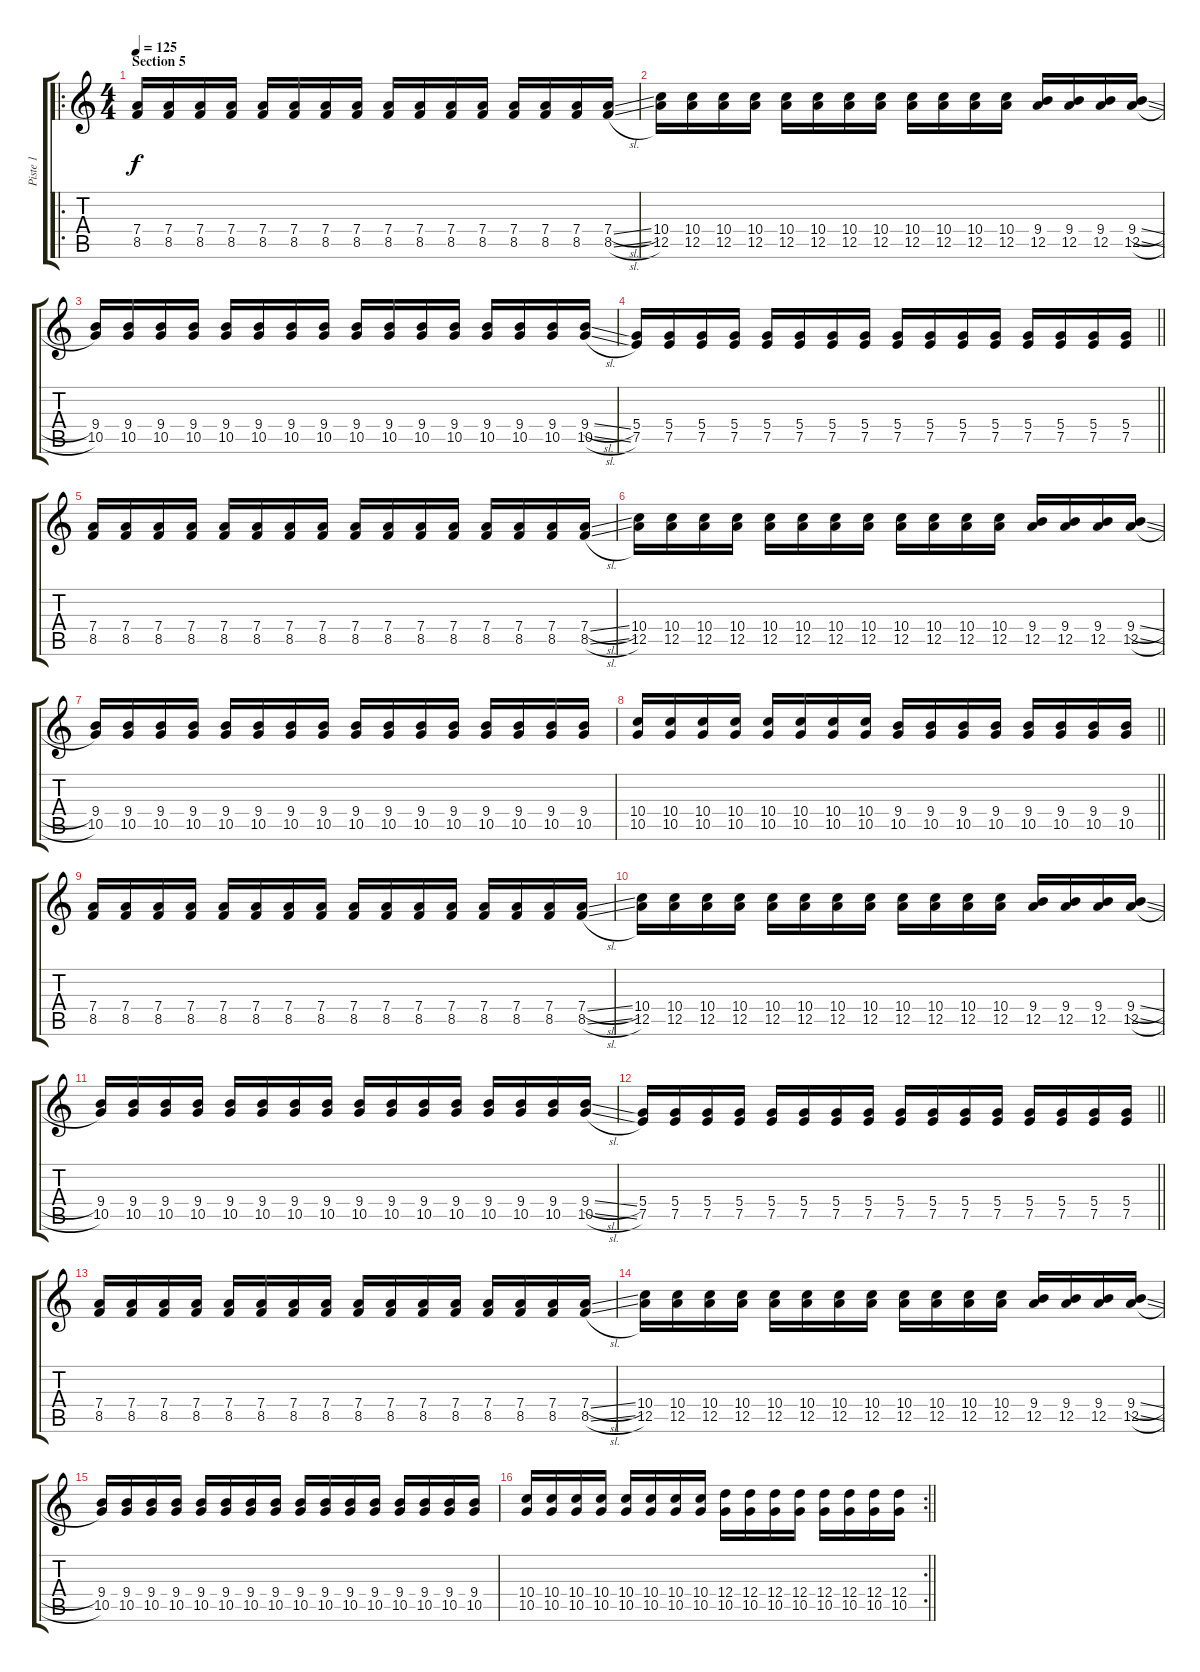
\track ("Piste 1" "Piste 1") {instrument distortionguitar}
\staff {score tabs}
\tuning (E4 B3 G3 D3 A2 E2) {hide}
\ro
\ts (4 4)
\section ("" "Section 5")
\tempo 125
\clef g2
\ks c
(7.4 8.5).16{dy f} (7.4 8.5).16 (7.4 8.5).16 (7.4 8.5).16 (7.4 8.5).16 (7.4 8.5).16 (7.4 8.5).16 (7.4 8.5).16 (7.4 8.5).16 (7.4 8.5).16 (7.4 8.5).16 (7.4 8.5).16 (7.4 8.5).16 (7.4 8.5).16 (7.4 8.5).16 (7.4{sl} 8.5{sl}).16 |
(10.4 12.5).16 (10.4 12.5).16 (10.4 12.5).16 (10.4 12.5).16 (10.4 12.5).16 (10.4 12.5).16 (10.4 12.5).16 (10.4 12.5).16 (10.4 12.5).16 (10.4 12.5).16 (10.4 12.5).16 (10.4 12.5).16 (9.4 12.5).16 (9.4 12.5).16 (9.4 12.5).16 (9.4{sl} 12.5{sl}).16 |
(9.4 10.5).16 (9.4 10.5).16 (9.4 10.5).16 (9.4 10.5).16 (9.4 10.5).16 (9.4 10.5).16 (9.4 10.5).16 (9.4 10.5).16 (9.4 10.5).16 (9.4 10.5).16 (9.4 10.5).16 (9.4 10.5).16 (9.4 10.5).16 (9.4 10.5).16 (9.4 10.5).16 (9.4{sl} 10.5{sl}).16 |
\barLineRight lightlight
(5.4 7.5).16 (5.4 7.5).16 (5.4 7.5).16 (5.4 7.5).16 (5.4 7.5).16 (5.4 7.5).16 (5.4 7.5).16 (5.4 7.5).16 (5.4 7.5).16 (5.4 7.5).16 (5.4 7.5).16 (5.4 7.5).16 (5.4 7.5).16 (5.4 7.5).16 (5.4 7.5).16 (5.4 7.5).16 |
(7.4 8.5).16 (7.4 8.5).16 (7.4 8.5).16 (7.4 8.5).16 (7.4 8.5).16 (7.4 8.5).16 (7.4 8.5).16 (7.4 8.5).16 (7.4 8.5).16 (7.4 8.5).16 (7.4 8.5).16 (7.4 8.5).16 (7.4 8.5).16 (7.4 8.5).16 (7.4 8.5).16 (7.4{sl} 8.5{sl}).16 |
(10.4 12.5).16 (10.4 12.5).16 (10.4 12.5).16 (10.4 12.5).16 (10.4 12.5).16 (10.4 12.5).16 (10.4 12.5).16 (10.4 12.5).16 (10.4 12.5).16 (10.4 12.5).16 (10.4 12.5).16 (10.4 12.5).16 (9.4 12.5).16 (9.4 12.5).16 (9.4 12.5).16 (9.4{sl} 12.5{sl}).16 |
(9.4 10.5).16 (9.4 10.5).16 (9.4 10.5).16 (9.4 10.5).16 (9.4 10.5).16 (9.4 10.5).16 (9.4 10.5).16 (9.4 10.5).16 (9.4 10.5).16 (9.4 10.5).16 (9.4 10.5).16 (9.4 10.5).16 (9.4 10.5).16 (9.4 10.5).16 (9.4 10.5).16 (9.4 10.5).16 |
\barLineRight lightlight
(10.4 10.5).16 (10.4 10.5).16 (10.4 10.5).16 (10.4 10.5).16 (10.4 10.5).16 (10.4 10.5).16 (10.4 10.5).16 (10.4 10.5).16 (9.4 10.5).16 (9.4 10.5).16 (9.4 10.5).16 (9.4 10.5).16 (9.4 10.5).16 (9.4 10.5).16 (9.4 10.5).16 (9.4 10.5).16 |
(7.4 8.5).16 (7.4 8.5).16 (7.4 8.5).16 (7.4 8.5).16 (7.4 8.5).16 (7.4 8.5).16 (7.4 8.5).16 (7.4 8.5).16 (7.4 8.5).16 (7.4 8.5).16 (7.4 8.5).16 (7.4 8.5).16 (7.4 8.5).16 (7.4 8.5).16 (7.4 8.5).16 (7.4{sl} 8.5{sl}).16 |
(10.4 12.5).16 (10.4 12.5).16 (10.4 12.5).16 (10.4 12.5).16 (10.4 12.5).16 (10.4 12.5).16 (10.4 12.5).16 (10.4 12.5).16 (10.4 12.5).16 (10.4 12.5).16 (10.4 12.5).16 (10.4 12.5).16 (9.4 12.5).16 (9.4 12.5).16 (9.4 12.5).16 (9.4{sl} 12.5{sl}).16 |
(9.4 10.5).16 (9.4 10.5).16 (9.4 10.5).16 (9.4 10.5).16 (9.4 10.5).16 (9.4 10.5).16 (9.4 10.5).16 (9.4 10.5).16 (9.4 10.5).16 (9.4 10.5).16 (9.4 10.5).16 (9.4 10.5).16 (9.4 10.5).16 (9.4 10.5).16 (9.4 10.5).16 (9.4{sl} 10.5{sl}).16 |
\barLineRight lightlight
(5.4 7.5).16 (5.4 7.5).16 (5.4 7.5).16 (5.4 7.5).16 (5.4 7.5).16 (5.4 7.5).16 (5.4 7.5).16 (5.4 7.5).16 (5.4 7.5).16 (5.4 7.5).16 (5.4 7.5).16 (5.4 7.5).16 (5.4 7.5).16 (5.4 7.5).16 (5.4 7.5).16 (5.4 7.5).16 |
(7.4 8.5).16 (7.4 8.5).16 (7.4 8.5).16 (7.4 8.5).16 (7.4 8.5).16 (7.4 8.5).16 (7.4 8.5).16 (7.4 8.5).16 (7.4 8.5).16 (7.4 8.5).16 (7.4 8.5).16 (7.4 8.5).16 (7.4 8.5).16 (7.4 8.5).16 (7.4 8.5).16 (7.4{sl} 8.5{sl}).16 |
(10.4 12.5).16 (10.4 12.5).16 (10.4 12.5).16 (10.4 12.5).16 (10.4 12.5).16 (10.4 12.5).16 (10.4 12.5).16 (10.4 12.5).16 (10.4 12.5).16 (10.4 12.5).16 (10.4 12.5).16 (10.4 12.5).16 (9.4 12.5).16 (9.4 12.5).16 (9.4 12.5).16 (9.4{sl} 12.5{sl}).16 |
(9.4 10.5).16 (9.4 10.5).16 (9.4 10.5).16 (9.4 10.5).16 (9.4 10.5).16 (9.4 10.5).16 (9.4 10.5).16 (9.4 10.5).16 (9.4 10.5).16 (9.4 10.5).16 (9.4 10.5).16 (9.4 10.5).16 (9.4 10.5).16 (9.4 10.5).16 (9.4 10.5).16 (9.4 10.5).16 |
\rc 2
\barLineRight lightlight
(10.4 10.5).16 (10.4 10.5).16 (10.4 10.5).16 (10.4 10.5).16 (10.4 10.5).16 (10.4 10.5).16 (10.4 10.5).16 (10.4 10.5).16 (12.4 10.5).16 (12.4 10.5).16 (12.4 10.5).16 (12.4 10.5).16 (12.4 10.5).16 (12.4 10.5).16 (12.4 10.5).16 (12.4 10.5).16
